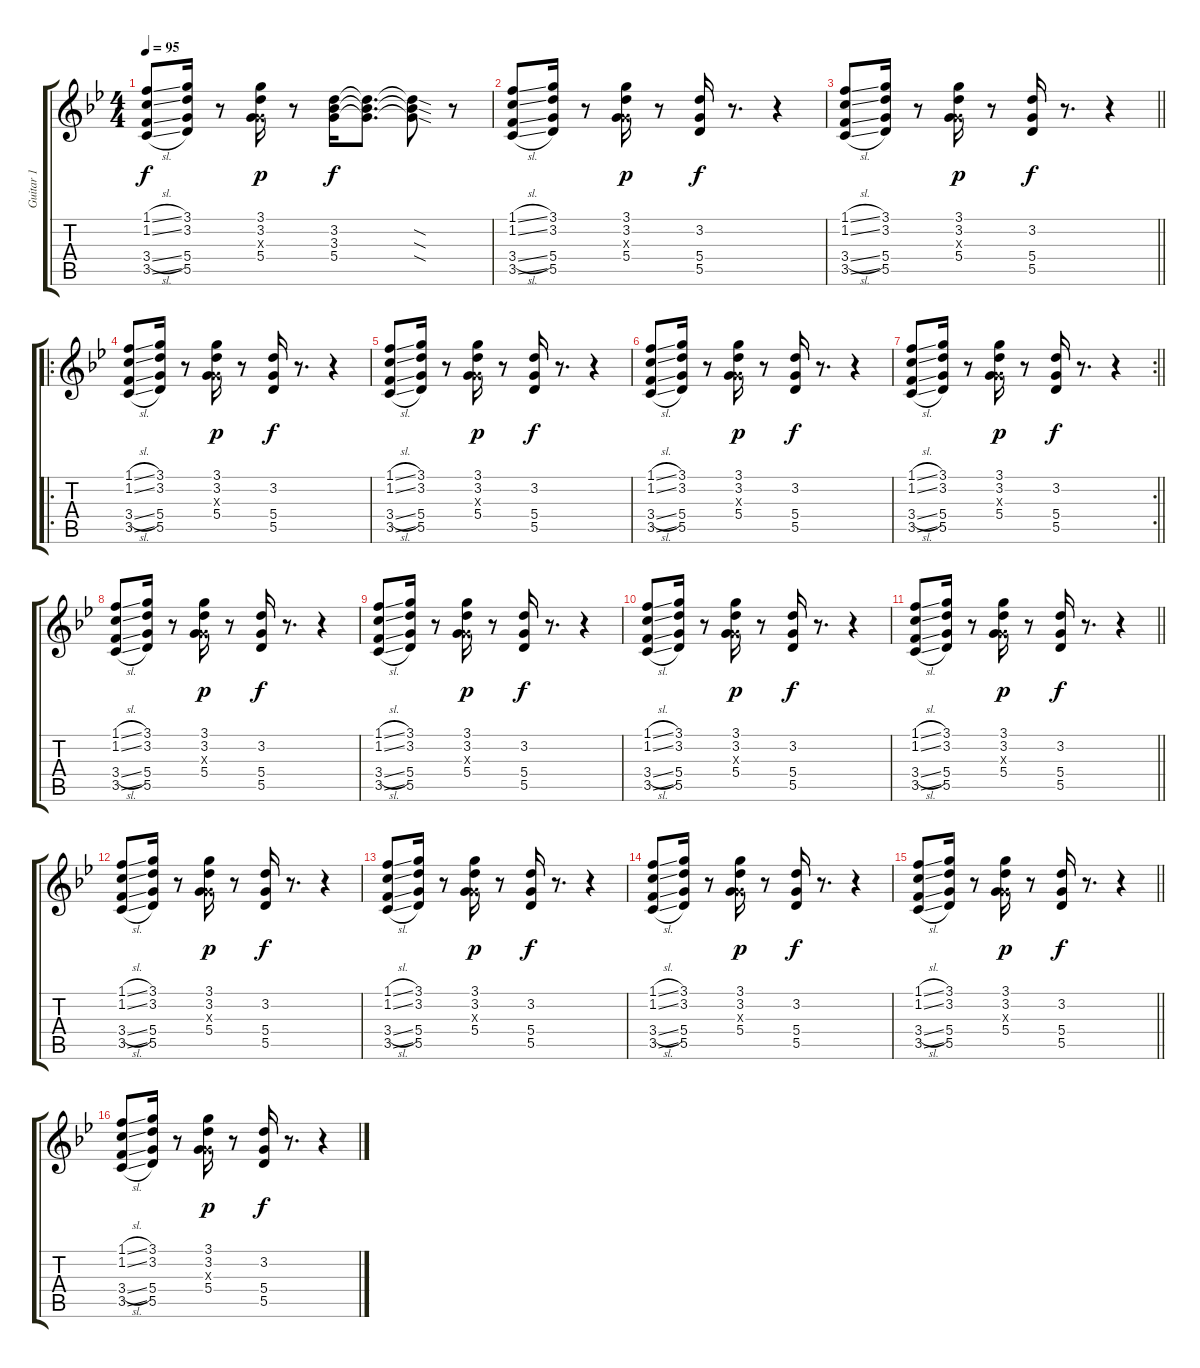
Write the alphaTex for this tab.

\track ("Guitar 1" "Guitar 1") {instrument overdrivenguitar}
\staff {score tabs}
\tuning (E4 B3 G3 D3 A2 E2) {hide}
\ts (4 4)
\tempo 95
\clef g2
\ks gminor
(1.1{sl} 1.2{sl} 3.4{sl} 3.5{sl}).8{dy f} (3.1 3.2 5.4 5.5).16 r.8 (3.1 3.2 0.3{x} 5.4).16{dy p} r.8 (3.2 3.3 5.4).16{dy f} (3.2{t} 3.3{t} 5.4{t}).8{d} (3.2{sod t} 3.3{sod t} 5.4{sod t}).8 r.8 |
(1.1{sl} 1.2{sl} 3.4{sl} 3.5{sl}).8 (3.1 3.2 5.4 5.5).16 r.8 (3.1 3.2 0.3{x} 5.4).16{dy p} r.8 (3.2 5.4 5.5).16{dy f} r.8{d} r.4 |
\barLineRight lightlight
(1.1{sl} 1.2{sl} 3.4{sl} 3.5{sl}).8 (3.1 3.2 5.4 5.5).16 r.8 (3.1 3.2 0.3{x} 5.4).16{dy p} r.8 (3.2 5.4 5.5).16{dy f} r.8{d} r.4 |
\ro
(1.1{sl} 1.2{sl} 3.4{sl} 3.5{sl}).8 (3.1 3.2 5.4 5.5).16 r.8 (3.1 3.2 0.3{x} 5.4).16{dy p} r.8 (3.2 5.4 5.5).16{dy f} r.8{d} r.4 |
(1.1{sl} 1.2{sl} 3.4{sl} 3.5{sl}).8 (3.1 3.2 5.4 5.5).16 r.8 (3.1 3.2 0.3{x} 5.4).16{dy p} r.8 (3.2 5.4 5.5).16{dy f} r.8{d} r.4 |
(1.1{sl} 1.2{sl} 3.4{sl} 3.5{sl}).8 (3.1 3.2 5.4 5.5).16 r.8 (3.1 3.2 0.3{x} 5.4).16{dy p} r.8 (3.2 5.4 5.5).16{dy f} r.8{d} r.4 |
\rc 2
\barLineRight lightlight
(1.1{sl} 1.2{sl} 3.4{sl} 3.5{sl}).8 (3.1 3.2 5.4 5.5).16 r.8 (3.1 3.2 0.3{x} 5.4).16{dy p} r.8 (3.2 5.4 5.5).16{dy f} r.8{d} r.4 |
(1.1{sl} 1.2{sl} 3.4{sl} 3.5{sl}).8 (3.1 3.2 5.4 5.5).16 r.8 (3.1 3.2 0.3{x} 5.4).16{dy p} r.8 (3.2 5.4 5.5).16{dy f} r.8{d} r.4 |
(1.1{sl} 1.2{sl} 3.4{sl} 3.5{sl}).8 (3.1 3.2 5.4 5.5).16 r.8 (3.1 3.2 0.3{x} 5.4).16{dy p} r.8 (3.2 5.4 5.5).16{dy f} r.8{d} r.4 |
(1.1{sl} 1.2{sl} 3.4{sl} 3.5{sl}).8 (3.1 3.2 5.4 5.5).16 r.8 (3.1 3.2 0.3{x} 5.4).16{dy p} r.8 (3.2 5.4 5.5).16{dy f} r.8{d} r.4 |
\barLineRight lightlight
(1.1{sl} 1.2{sl} 3.4{sl} 3.5{sl}).8 (3.1 3.2 5.4 5.5).16 r.8 (3.1 3.2 0.3{x} 5.4).16{dy p} r.8 (3.2 5.4 5.5).16{dy f} r.8{d} r.4 |
(1.1{sl} 1.2{sl} 3.4{sl} 3.5{sl}).8 (3.1 3.2 5.4 5.5).16 r.8 (3.1 3.2 0.3{x} 5.4).16{dy p} r.8 (3.2 5.4 5.5).16{dy f} r.8{d} r.4 |
(1.1{sl} 1.2{sl} 3.4{sl} 3.5{sl}).8 (3.1 3.2 5.4 5.5).16 r.8 (3.1 3.2 0.3{x} 5.4).16{dy p} r.8 (3.2 5.4 5.5).16{dy f} r.8{d} r.4 |
(1.1{sl} 1.2{sl} 3.4{sl} 3.5{sl}).8 (3.1 3.2 5.4 5.5).16 r.8 (3.1 3.2 0.3{x} 5.4).16{dy p} r.8 (3.2 5.4 5.5).16{dy f} r.8{d} r.4 |
\barLineRight lightlight
(1.1{sl} 1.2{sl} 3.4{sl} 3.5{sl}).8 (3.1 3.2 5.4 5.5).16 r.8 (3.1 3.2 0.3{x} 5.4).16{dy p} r.8 (3.2 5.4 5.5).16{dy f} r.8{d} r.4 |
(1.1{sl} 1.2{sl} 3.4{sl} 3.5{sl}).8 (3.1 3.2 5.4 5.5).16 r.8 (3.1 3.2 0.3{x} 5.4).16{dy p} r.8 (3.2 5.4 5.5).16{dy f} r.8{d} r.4
